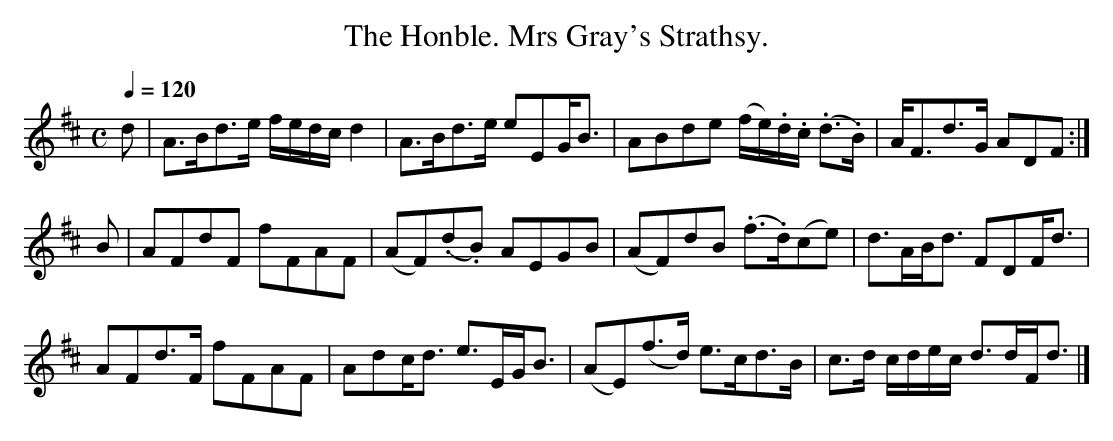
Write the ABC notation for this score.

X:1
T:The Honble. Mrs Gray's Strathsy.
M:C
L:1/8
Q:1/4=120
K:D
d|A>Bd>e f/e/d/c/ d2| A>Bd>e    eEG<B | ABde    (f/e/).d/.c/ (.d>.B)|A<Fd>G       ADF  :|
B|AFdF   fFAF       |(AF)(.d.B) AEGB  |(AF)dB  (.f>.d)(ce)  |d>AB<d       FDF<d |
  AFd>F  fFAF       | Adc<d     e>EG<B|(AE)(f>d) e>cd>B  |c>d c/d/e/c/ d>dF<d|]
